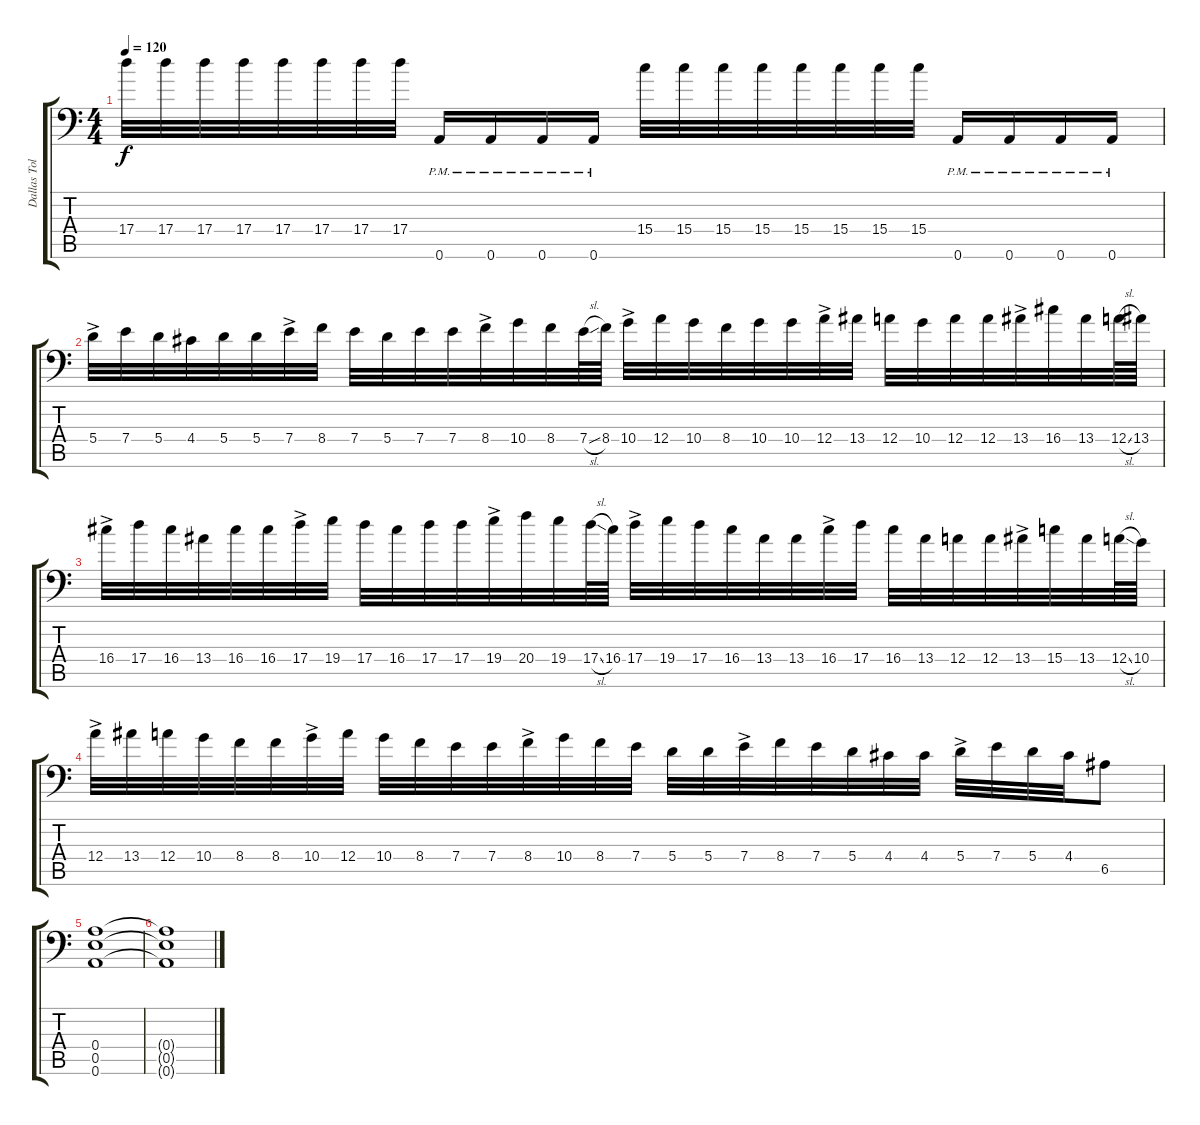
\track ("Dallas Toler-Wade" "Dallas Tol") {instrument distortionguitar}
\staff {score tabs}
\tuning (B3 Gb3 D3 A2 E2 A1) {hide}
\ts (4 4)
\tempo 120
\clef f4
\ks c
17.4.32{dy f} 17.4.32 17.4.32 17.4.32 17.4.32 17.4.32 17.4.32 17.4.32 0.6{pm}.16 0.6{pm}.16 0.6{pm}.16 0.6{pm}.16 15.4.32 15.4.32 15.4.32 15.4.32 15.4.32 15.4.32 15.4.32 15.4.32 0.6{pm}.16 0.6{pm}.16 0.6{pm}.16 0.6{pm}.16 |
5.4{ac}.32 7.4.32 5.4.32 4.4.32 5.4.32 5.4.32 7.4{ac}.32 8.4.32 7.4.32 5.4.32 7.4.32 7.4.32 8.4{ac}.32 10.4.32 8.4.32 7.4{sl}.64 8.4.64 10.4{ac}.32 12.4.32 10.4.32 8.4.32 10.4.32 10.4.32 12.4{ac}.32 13.4.32 12.4.32 10.4.32 12.4.32 12.4.32 13.4{ac}.32 16.4.32 13.4.32 12.4{sl}.64 13.4.64 |
16.4{ac}.32 17.4.32 16.4.32 13.4.32 16.4.32 16.4.32 17.4{ac}.32 19.4.32 17.4.32 16.4.32 17.4.32 17.4.32 19.4{ac}.32 20.4.32 19.4.32 17.4{sl}.64 16.4.64 17.4{ac}.32 19.4.32 17.4.32 16.4.32 13.4.32 13.4.32 16.4{ac}.32 17.4.32 16.4.32 13.4.32 12.4.32 12.4.32 13.4{ac}.32 15.4.32 13.4.32 12.4{sl}.64 10.4.64 |
12.4{ac}.32 13.4.32 12.4.32 10.4.32 8.4.32 8.4.32 10.4{ac}.32 12.4.32 10.4.32 8.4.32 7.4.32 7.4.32 8.4{ac}.32 10.4.32 8.4.32 7.4.32 5.4.32 5.4.32 7.4{ac}.32 8.4.32 7.4.32 5.4.32 4.4.32 4.4.32 5.4{ac}.32 7.4.32 5.4.32 4.4.32 6.5.8 |
(0.4 0.5 0.6).1 |
(0.4{t} 0.5{t} 0.6{t}).1
